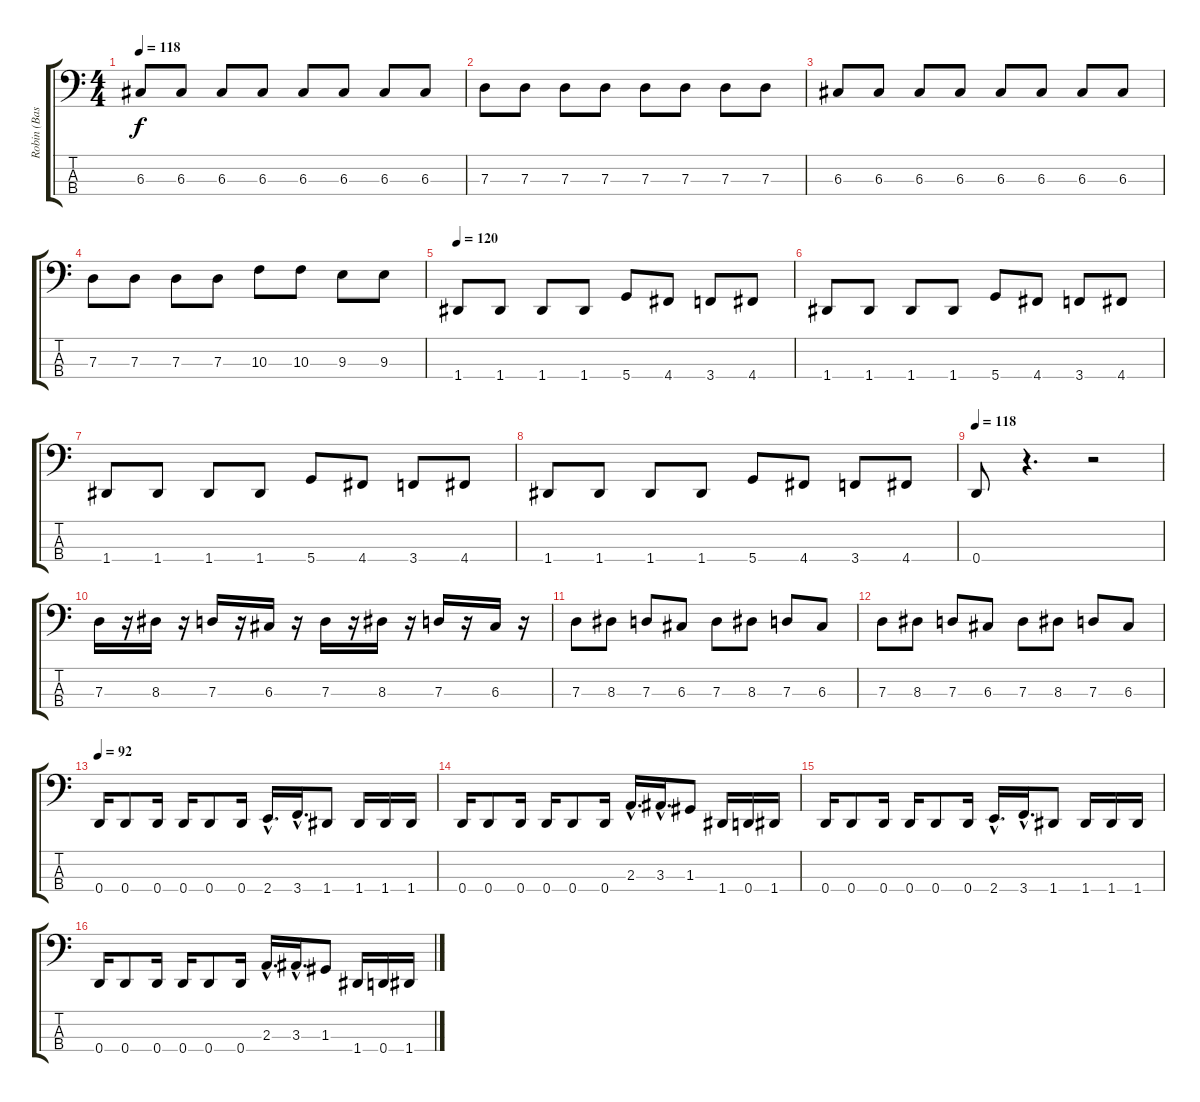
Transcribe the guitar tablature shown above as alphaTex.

\track ("Robin (Bass)" "Robin (Bas") {instrument electricbasspick}
\staff {score tabs}
\tuning (F2 C2 G1 D1) {hide}
\ts (4 4)
\tempo 118
\clef f4
\ks c
6.3.8{dy f} 6.3.8 6.3.8 6.3.8 6.3.8 6.3.8 6.3.8 6.3.8 |
7.3.8 7.3.8 7.3.8 7.3.8 7.3.8 7.3.8 7.3.8 7.3.8 |
6.3.8 6.3.8 6.3.8 6.3.8 6.3.8 6.3.8 6.3.8 6.3.8 |
7.3.8 7.3.8 7.3.8 7.3.8 10.3.8 10.3.8 9.3.8 9.3.8 |
\tempo 120
1.4.8 1.4.8 1.4.8 1.4.8 5.4.8 4.4.8 3.4.8 4.4.8 |
1.4.8 1.4.8 1.4.8 1.4.8 5.4.8 4.4.8 3.4.8 4.4.8 |
1.4.8 1.4.8 1.4.8 1.4.8 5.4.8 4.4.8 3.4.8 4.4.8 |
1.4.8 1.4.8 1.4.8 1.4.8 5.4.8 4.4.8 3.4.8 4.4.8 |
\tempo 118
0.4.8 r.4{d} r.2 |
7.3.16 r.16 8.3.16 r.16 7.3.16 r.16 6.3.16 r.16 7.3.16 r.16 8.3.16 r.16 7.3.16 r.16 6.3.16 r.16 |
7.3.8 8.3.8 7.3.8 6.3.8 7.3.8 8.3.8 7.3.8 6.3.8 |
7.3.8 8.3.8 7.3.8 6.3.8 7.3.8 8.3.8 7.3.8 6.3.8 |
\tempo 92
0.4.16 0.4.8 0.4.16 0.4.16 0.4.8 0.4.16 2.4{hac}.16{d} 3.4{hac}.16{d} 1.4.8 1.4.16 1.4.16 1.4.16 |
0.4.16 0.4.8 0.4.16 0.4.16 0.4.8 0.4.16 2.3{hac}.16{d} 3.3{hac}.16{d} 1.3.8 1.4.16 0.4.16 1.4.16 |
0.4.16 0.4.8 0.4.16 0.4.16 0.4.8 0.4.16 2.4{hac}.16{d} 3.4{hac}.16{d} 1.4.8 1.4.16 1.4.16 1.4.16 |
0.4.16 0.4.8 0.4.16 0.4.16 0.4.8 0.4.16 2.3{hac}.16{d} 3.3{hac}.16{d} 1.3.8 1.4.16 0.4.16 1.4.16
